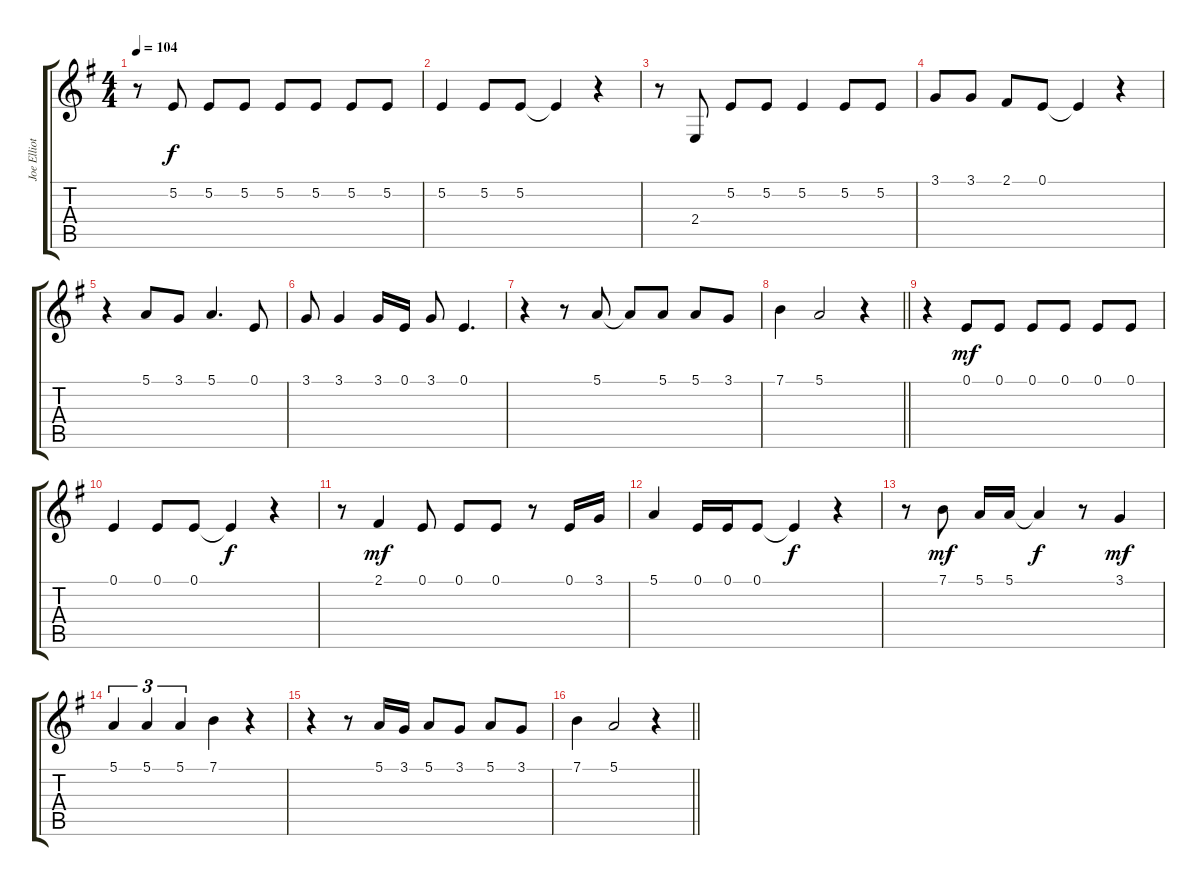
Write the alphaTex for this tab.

\track ("Joe Elliott" "Joe Elliot") {instrument lead1square}
\staff {score tabs}
\tuning (E4 B3 G3 D3 A2 E2) {hide}
\ts (4 4)
\tempo 104
\clef g2
\ks eminor
r.8{dy f} 5.2.8 5.2.8 5.2.8 5.2.8 5.2.8 5.2.8 5.2.8 |
5.2.4 5.2.8 5.2.8 5.2{t}.4 r.4 |
r.8 2.4.8 5.2.8 5.2.8 5.2.4 5.2.8 5.2.8 |
3.1.8 3.1.8 2.1.8 0.1.8 0.1{t}.4 r.4 |
r.4 5.1.8 3.1.8 5.1.4{d} 0.1.8 |
3.1.8 3.1.4 3.1.16 0.1.16 3.1.8 0.1.4{d} |
r.4 r.8 5.1.8 5.1{t}.8 5.1.8 5.1.8 3.1.8 |
\barLineRight lightlight
7.1.4 5.1.2 r.4 |
r.4 0.1.8{dy mf} 0.1.8 0.1.8 0.1.8 0.1.8 0.1.8 |
0.1.4 0.1.8 0.1.8 0.1{t}.4{dy f} r.4 |
r.8 2.1.4{dy mf} 0.1.8 0.1.8 0.1.8 r.8 0.1.16 3.1.16 |
5.1.4 0.1.16 0.1.16 0.1.8 0.1{t}.4{dy f} r.4 |
r.8 7.1.8{dy mf} 5.1.16 5.1.16 5.1{t}.4{dy f} r.8 3.1.4{dy mf} |
5.1.4{tu (3 2)} 5.1.4{tu (3 2)} 5.1.4{tu (3 2)} 7.1.4 r.4 |
r.4 r.8 5.1.16 3.1.16 5.1.8 3.1.8 5.1.8 3.1.8 |
\barLineRight lightlight
7.1.4 5.1.2 r.4
